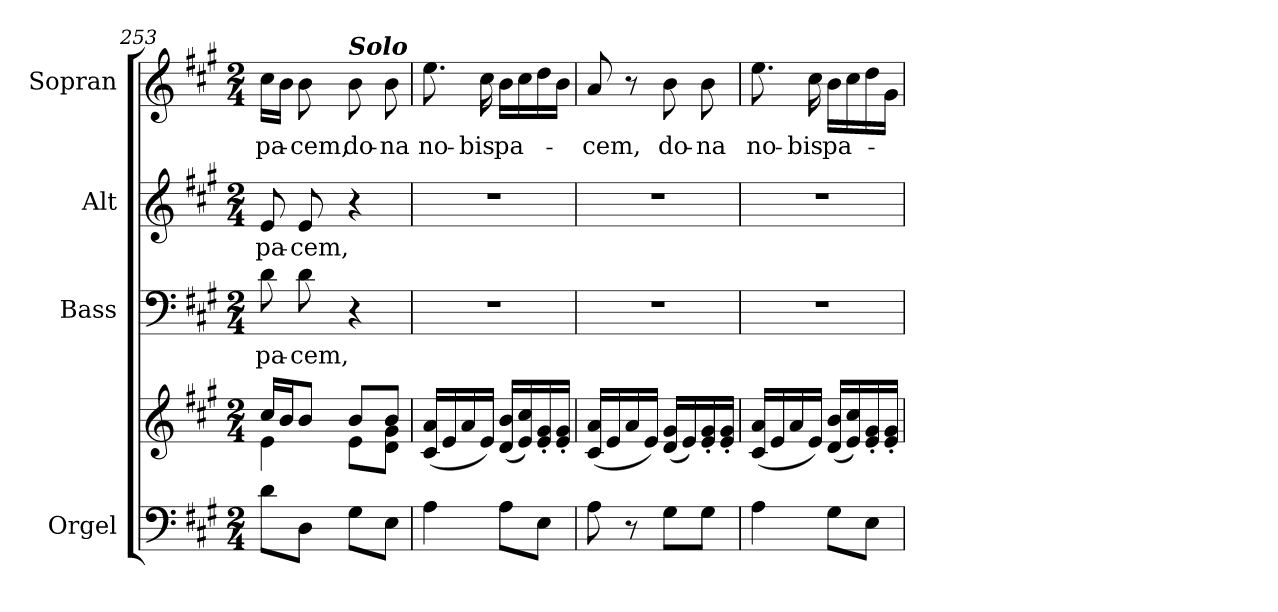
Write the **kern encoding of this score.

**kern	**kern	**kern	**text	**kern	**text	**kern	**text
*part4	*part4	*part3	*part3	*part2	*part2	*part1	*part1
*staff5	*staff4	*staff3	*staff3	*staff2	*staff2	*staff1	*staff1
*I"Orgel	*	*I"Bass	*	*I"Alt	*	*I"Sopran	*
*I'Org.	*	*I'B.	*	*I'A.	*	*I'S.	*
*clefF4	*clefG2	*clefF4	*	*clefG2	*	*clefG2	*
*k[f#c#g#]	*k[f#c#g#]	*k[f#c#g#]	*	*k[f#c#g#]	*	*k[f#c#g#]	*
*A:	*A:	*A:	*	*A:	*	*A:	*
*M2/4	*M2/4	*M2/4	*	*M2/4	*	*M2/4	*
=253	=253	=253	=253	=253	=253	=253	=253
*	*^	*	*	*	*	*	*
!	!	!	!	!LO:LY:b	!	!LO:LY:b	!	!LO:LY:b
8d\L	16cc#/LL	4e\	8d\	pa-	8e/	pa-	16cc#\LL	pa-
.	16b/J	.	.	.	.	.	16b\JJ	.
!	!	!	!	!LO:LY:b	!	!LO:LY:b	!	!LO:LY:b
8D\J	8b/J	.	8d\	-cem,	8e/	-cem,	8b\	-cem,
!	!	!	!	!	!	!	!LO:TX:a:Bi:t=Solo	!
!	!	!	!	!	!	!	!	!LO:LY:b
8G#\L	8b/L	8e\L	4r	.	4r	.	8b\	do-
!	!	!	!	!	!	!	!	!LO:LY:b
8E\J	8b/J	8d\ 8g#\J	.	.	.	.	8b\	-na
=254	=254	=254	=254	=254	=254	=254	=254	=254
!	!	!	!	!	!	!	!	!LO:LY:b
*	*v	*v	*	*	*	*	*	*
4A\	(<16c#/ 16a/LL	2r	.	2r	.	8.ee\	no-
.	16e/	.	.	.	.	.	.
.	16a/	.	.	.	.	.	.
!	!	!	!	!	!	!	!LO:LY:b
.	16e/JJ)	.	.	.	.	16cc#\	-bis
!	!	!	!	!	!	!	!LO:LY:b
8A\L	(<16d/ 16b/LL	.	.	.	.	16b\LL	pa-
.	16e/ 16cc#/)	.	.	.	.	16cc#\	.
8E\J	16e/'< 16g#/'<	.	.	.	.	16dd\	.
.	16e/'< 16g#/'<JJ	.	.	.	.	16b\JJ	.
=255	=255	=255	=255	=255	=255	=255	=255
!	!	!	!	!	!	!	!LO:LY:b
8A\	(<16c#/ 16a/LL	2r	.	2r	.	8a/	-cem,
.	16e/	.	.	.	.	.	.
8r	16a/	.	.	.	.	8r	.
.	16e/JJ)	.	.	.	.	.	.
!	!	!	!	!	!	!	!LO:LY:b
8G#\L	(<16d/ 16g#/LL	.	.	.	.	8b\	do-
.	16e/)	.	.	.	.	.	.
!	!	!	!	!	!	!	!LO:LY:b
8G#\J	16e/'< 16g#/'<	.	.	.	.	8b\	-na
.	16e/'< 16g#/'<JJ	.	.	.	.	.	.
=256	=256	=256	=256	=256	=256	=256	=256
!	!	!	!	!	!	!	!LO:LY:b
4A\	(<16c#/ 16a/LL	2r	.	2r	.	8.ee\	no-
.	16e/	.	.	.	.	.	.
.	16a/	.	.	.	.	.	.
!	!	!	!	!	!	!	!LO:LY:b
.	16e/JJ)	.	.	.	.	16cc#\	-bis
!	!	!	!	!	!	!	!LO:LY:b
8G#\L	(<16d/ 16b/LL	.	.	.	.	16b\LL	pa-
.	16e/ 16cc#/)	.	.	.	.	16cc#\	.
8E\J	16e/'< 16g#/'<	.	.	.	.	16dd\	.
.	16e/'< 16g#/'<JJ	.	.	.	.	16g#\JJ	.
=	=	=	=	=	=	=	=
*-	*-	*-	*-	*-	*-	*-	*-
